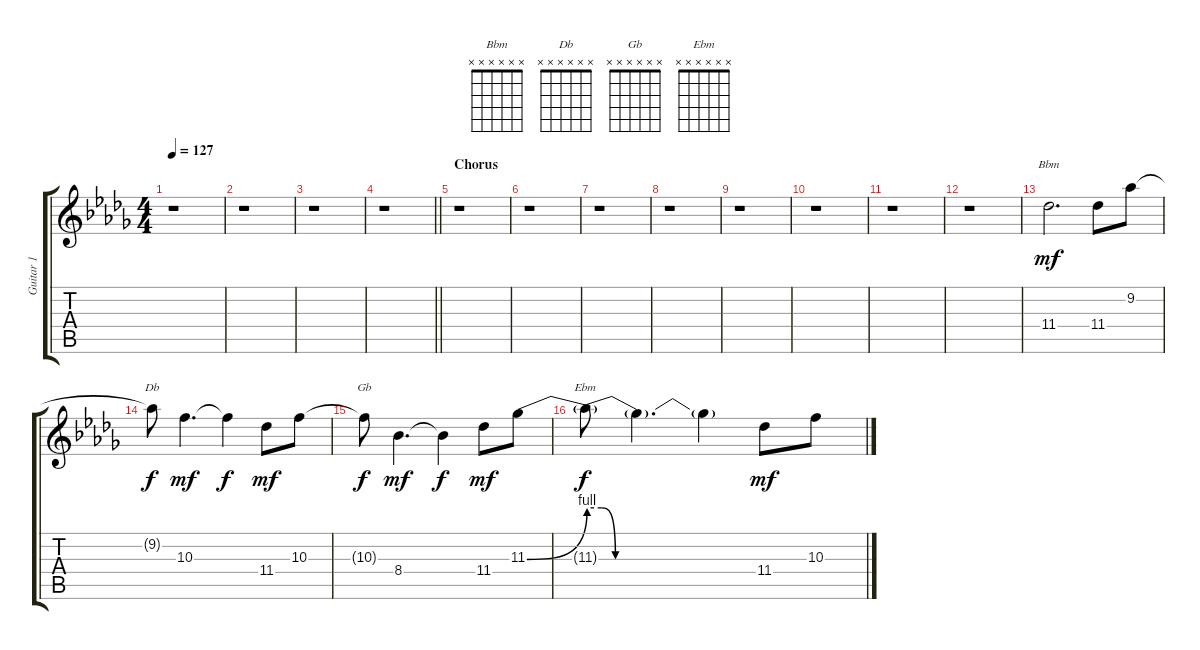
\track ("Guitar 1" "Guitar 1") {instrument distortionguitar}
\staff {score tabs}
\tuning (E4 B3 G3 D3 A2 E2) {hide}
\chord ("Bbm" x x x x x x)
\chord ("Db" x x x x x x)
\chord ("Gb" x x x x x x)
\chord ("Ebm" x x x x x x)
\ts (4 4)
\tempo 127
\clef g2
\ks bbminor
r.1{dy mf} |
r.1 |
r.1 |
\barLineRight lightlight
r.1 |
\section ("" "Chorus")
r.1 |
r.1 |
r.1 |
r.1 |
r.1 |
r.1 |
r.1 |
r.1 |
11.4.2{d ch "Bbm"} 11.4.8 9.2.8 |
9.2{t}.8{ch "Db" dy f} 10.3.4{d dy mf} 10.3{t}.4{dy f} 11.4.8{dy mf} 10.3.8 |
10.3{t}.8{ch "Gb" dy f} 8.4.4{d dy mf} 8.4{t}.4{dy f} 11.4.8{dy mf} 11.3{be (bend 0 0 60 4)}.8 |
11.3{be (custom 0 4 5 4 10 0 60 0) t}.8{ch "Ebm" dy f} 11.3{t}.4{d} 11.3{t}.4 11.4.8{dy mf} 10.3.8
